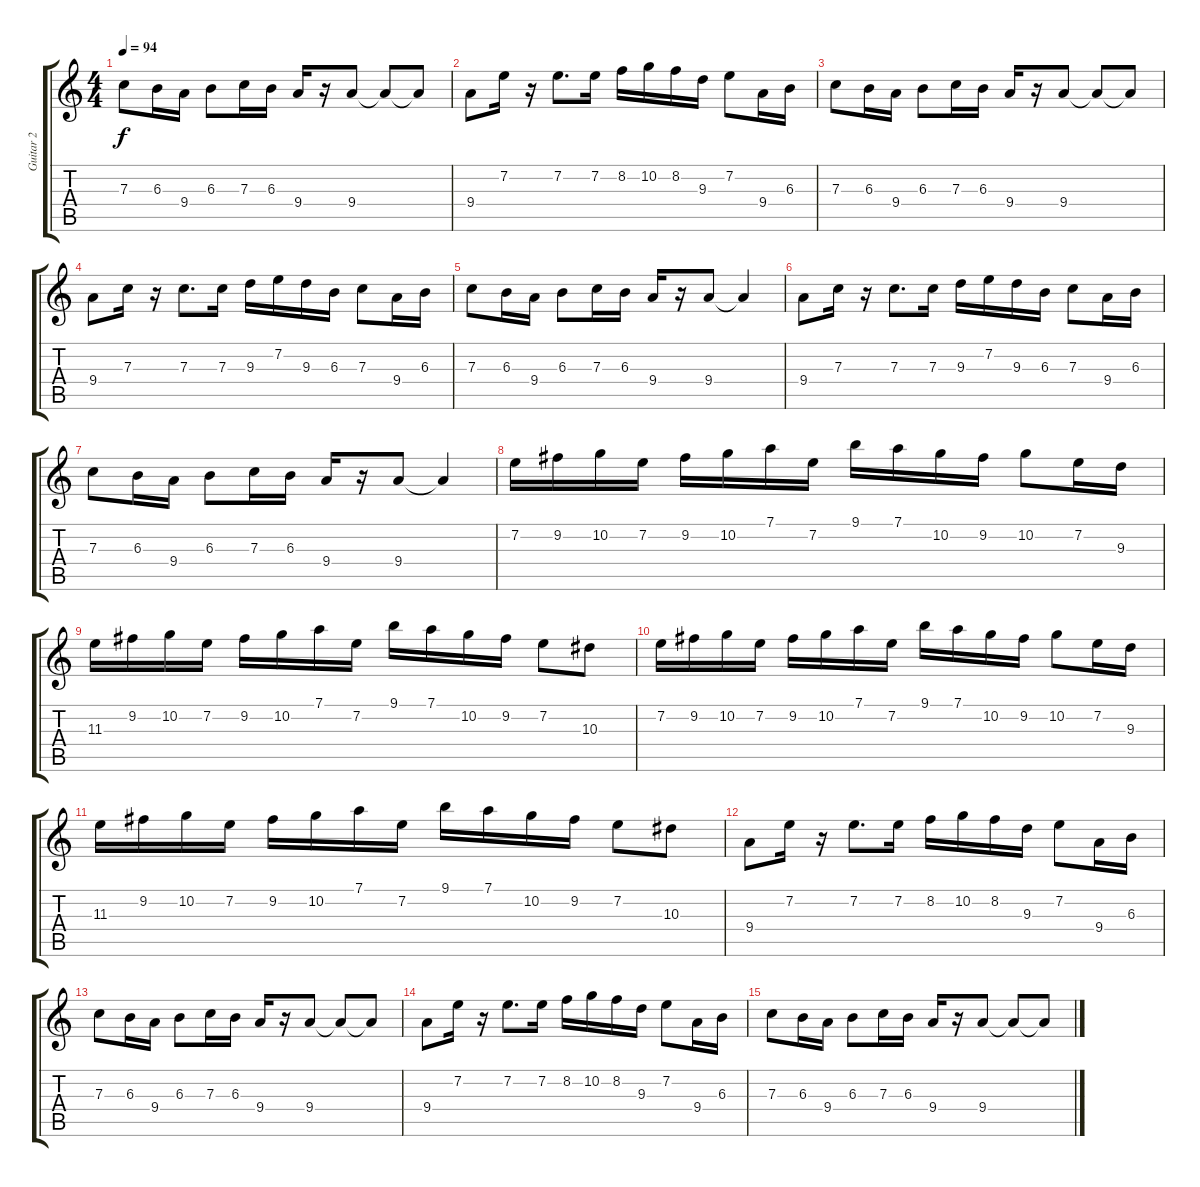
\track ("Guitar 2" "Guitar 2") {instrument distortionguitar}
\staff {score tabs}
\tuning (D4 A3 F3 C3 G2 D2) {hide}
\ts (4 4)
\tempo 94
\clef g2
\ks c
7.3.8{dy f} 6.3.16 9.4.16 6.3.8 7.3.16 6.3.16 9.4.16 r.16 9.4.8 9.4{t}.8 9.4{t}.8 |
9.4.8 7.2.16 r.16 7.2.8{d} 7.2.16 8.2.16 10.2.16 8.2.16 9.3.16 7.2.8 9.4.16 6.3.16 |
7.3.8 6.3.16 9.4.16 6.3.8 7.3.16 6.3.16 9.4.16 r.16 9.4.8 9.4{t}.8 9.4{t}.8 |
9.4.8 7.3.16 r.16 7.3.8{d} 7.3.16 9.3.16 7.2.16 9.3.16 6.3.16 7.3.8 9.4.16 6.3.16 |
7.3.8 6.3.16 9.4.16 6.3.8 7.3.16 6.3.16 9.4.16 r.16 9.4.8 9.4{t}.4 |
9.4.8 7.3.16 r.16 7.3.8{d} 7.3.16 9.3.16 7.2.16 9.3.16 6.3.16 7.3.8 9.4.16 6.3.16 |
7.3.8 6.3.16 9.4.16 6.3.8 7.3.16 6.3.16 9.4.16 r.16 9.4.8 9.4{t}.4 |
7.2.16 9.2.16 10.2.16 7.2.16 9.2.16 10.2.16 7.1.16 7.2.16 9.1.16 7.1.16 10.2.16 9.2.16 10.2.8 7.2.16 9.3.16 |
11.3.16 9.2.16 10.2.16 7.2.16 9.2.16 10.2.16 7.1.16 7.2.16 9.1.16 7.1.16 10.2.16 9.2.16 7.2.8 10.3.8 |
7.2.16 9.2.16 10.2.16 7.2.16 9.2.16 10.2.16 7.1.16 7.2.16 9.1.16 7.1.16 10.2.16 9.2.16 10.2.8 7.2.16 9.3.16 |
11.3.16 9.2.16 10.2.16 7.2.16 9.2.16 10.2.16 7.1.16 7.2.16 9.1.16 7.1.16 10.2.16 9.2.16 7.2.8 10.3.8 |
9.4.8 7.2.16 r.16 7.2.8{d} 7.2.16 8.2.16 10.2.16 8.2.16 9.3.16 7.2.8 9.4.16 6.3.16 |
7.3.8 6.3.16 9.4.16 6.3.8 7.3.16 6.3.16 9.4.16 r.16 9.4.8 9.4{t}.8 9.4{t}.8 |
9.4.8 7.2.16 r.16 7.2.8{d} 7.2.16 8.2.16 10.2.16 8.2.16 9.3.16 7.2.8 9.4.16 6.3.16 |
7.3.8 6.3.16 9.4.16 6.3.8 7.3.16 6.3.16 9.4.16 r.16 9.4.8 9.4{t}.8 9.4{t}.8
